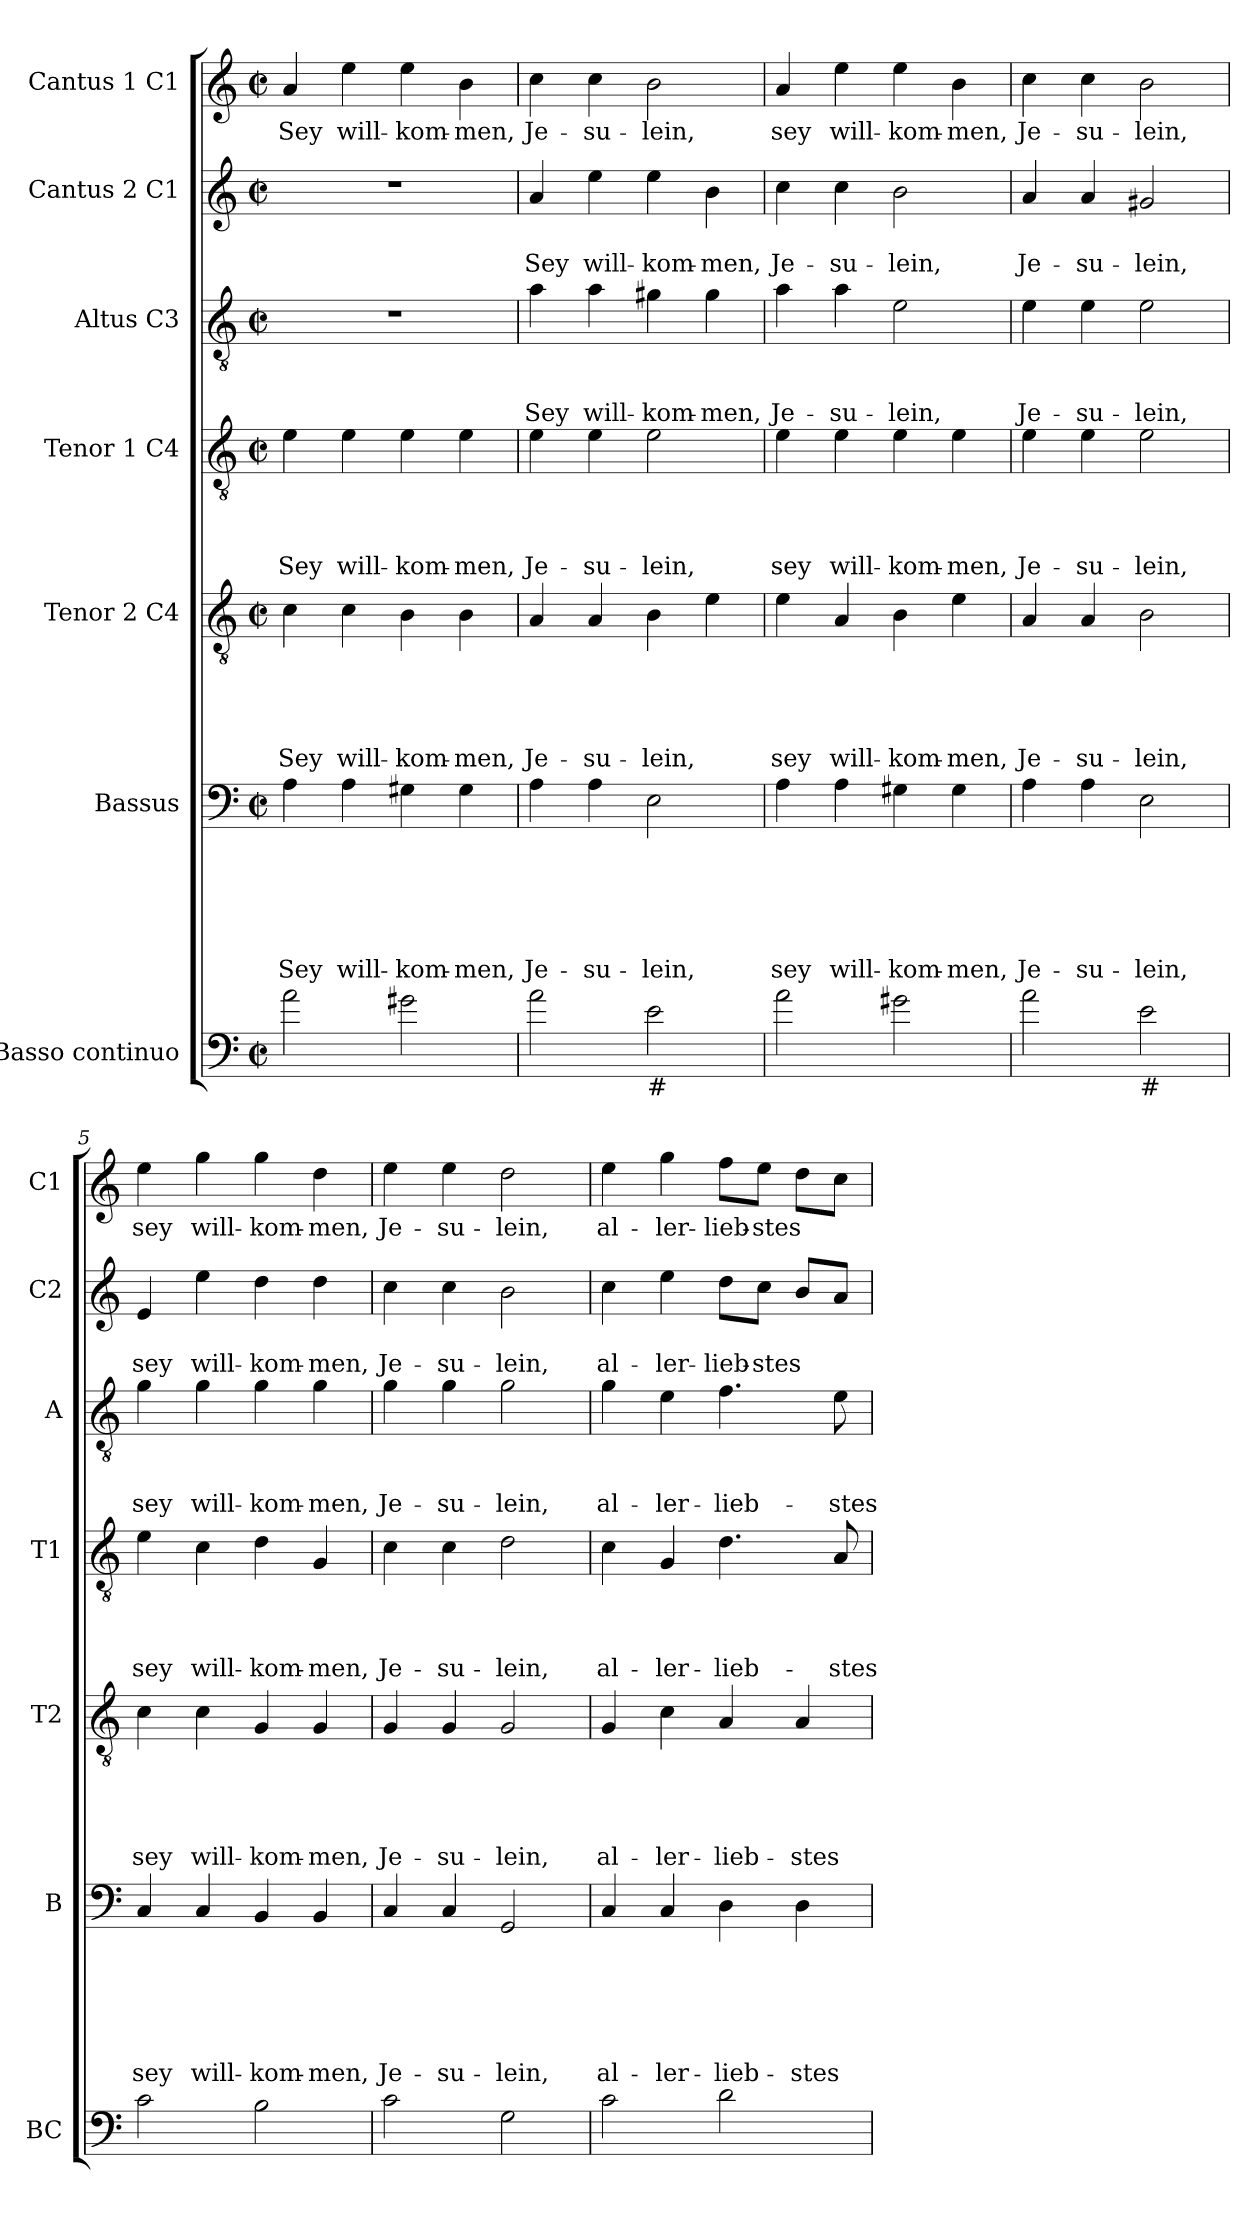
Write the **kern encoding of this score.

**kern	**kern	**text	**text	**text	**text	**text	**text	**kern	**text	**text	**text	**text	**text	**kern	**text	**text	**text	**text	**kern	**text	**text	**text	**kern	**text	**text	**kern	**text
*part7	*part6	*part6	*part6	*part6	*part6	*part6	*part6	*part5	*part5	*part5	*part5	*part5	*part5	*part4	*part4	*part4	*part4	*part4	*part3	*part3	*part3	*part3	*part2	*part2	*part2	*part1	*part1
*staff7	*staff6	*staff6	*staff6	*staff6	*staff6	*staff6	*staff6	*staff5	*staff5	*staff5	*staff5	*staff5	*staff5	*staff4	*staff4	*staff4	*staff4	*staff4	*staff3	*staff3	*staff3	*staff3	*staff2	*staff2	*staff2	*staff1	*staff1
*I"Basso continuo	*I"Bassus	*	*	*	*	*	*	*I"Tenor 2 C4	*	*	*	*	*	*I"Tenor 1 C4	*	*	*	*	*I"Altus C3	*	*	*	*I"Cantus 2 C1	*	*	*I"Cantus 1 C1	*
*I'BC	*I'B	*	*	*	*	*	*	*I'T2	*	*	*	*	*	*I'T1	*	*	*	*	*I'A	*	*	*	*I'C2	*	*	*I'C1	*
*clefF4	*clefF4	*	*	*	*	*	*	*clefGv2	*	*	*	*	*	*clefGv2	*	*	*	*	*clefGv2	*	*	*	*clefG2	*	*	*clefG2	*
*ITrd7c12	*	*	*	*	*	*	*	*	*	*	*	*	*	*	*	*	*	*	*	*	*	*	*	*	*	*	*
*k[]	*k[]	*	*	*	*	*	*	*k[]	*	*	*	*	*	*k[]	*	*	*	*	*k[]	*	*	*	*k[]	*	*	*k[]	*
*C:	*C:	*	*	*	*	*	*	*C:	*	*	*	*	*	*C:	*	*	*	*	*C:	*	*	*	*C:	*	*	*C:	*
*M2/2	*M2/2	*	*	*	*	*	*	*M2/2	*	*	*	*	*	*M2/2	*	*	*	*	*M2/2	*	*	*	*M2/2	*	*	*M2/2	*
*met(c|)	*met(c|)	*	*	*	*	*	*	*met(c|)	*	*	*	*	*	*met(c|)	*	*	*	*	*met(c|)	*	*	*	*met(c|)	*	*	*met(c|)	*
=1	=1	=1	=1	=1	=1	=1	=1	=1	=1	=1	=1	=1	=1	=1	=1	=1	=1	=1	=1	=1	=1	=1	=1	=1	=1	=1	=1
!	!	!	!	!	!	!	!LO:LY:b	!	!	!	!	!	!LO:LY:b	!	!	!	!	!LO:LY:b	!	!	!	!	!	!	!	!	!LO:LY:b
2A\	4A\	.	.	.	.	.	Sey	4c\	.	.	.	.	Sey	4e\	.	.	.	Sey	1r	.	.	.	1r	.	.	4a/	Sey
!	!	!	!	!	!	!	!LO:LY:b	!	!	!	!	!	!LO:LY:b	!	!	!	!	!LO:LY:b	!	!	!	!	!	!	!	!	!LO:LY:b
.	4A\	.	.	.	.	.	will-	4c\	.	.	.	.	will-	4e\	.	.	.	will-	.	.	.	.	.	.	.	4ee\	will-
!	!	!	!	!	!	!	!LO:LY:b	!	!	!	!	!	!LO:LY:b	!	!	!	!	!LO:LY:b	!	!	!	!	!	!	!	!	!LO:LY:b
2G#X>\	4G#X\	.	.	.	.	.	-kom-	4B\	.	.	.	.	-kom-	4e\	.	.	.	-kom-	.	.	.	.	.	.	.	4ee\	-kom-
!	!	!	!	!	!	!	!LO:LY:b:rj	!	!	!	!	!	!LO:LY:b:rj	!	!	!	!	!LO:LY:b:rj	!	!	!	!	!	!	!	!	!LO:LY:b:rj
.	4G#\	.	.	.	.	.	-men,	4B\	.	.	.	.	-men,	4e\	.	.	.	-men,	.	.	.	.	.	.	.	4b\	-men,
=2	=2	=2	=2	=2	=2	=2	=2	=2	=2	=2	=2	=2	=2	=2	=2	=2	=2	=2	=2	=2	=2	=2	=2	=2	=2	=2	=2
!	!	!	!	!	!	!	!LO:LY:b	!	!	!	!	!	!LO:LY:b	!	!	!	!	!LO:LY:b	!	!	!	!LO:LY:b	!	!	!LO:LY:b	!	!LO:LY:b
2A\	4A\	.	.	.	.	.	Je-	4A/	.	.	.	.	Je-	4e\	.	.	.	Je-	4a\	.	.	Sey	4a/	.	Sey	4cc\	Je-
!	!	!	!	!	!	!	!LO:LY:b	!	!	!	!	!	!LO:LY:b	!	!	!	!	!LO:LY:b	!	!	!	!LO:LY:b	!	!	!LO:LY:b	!	!LO:LY:b
.	4A\	.	.	.	.	.	-su-	4A/	.	.	.	.	-su-	4e\	.	.	.	-su-	4a\	.	.	will-	4ee\	.	will-	4cc\	-su-
!LO:TX:b:t=#	!	!	!	!	!	!	!	!	!	!	!	!	!	!	!	!	!	!	!	!	!	!	!	!	!	!	!
!	!	!	!	!	!	!	!LO:LY:b	!	!	!	!	!	!LO:LY:b	!	!	!	!	!LO:LY:b	!	!	!	!LO:LY:b	!	!	!LO:LY:b	!	!LO:LY:b
2E\	2E\	.	.	.	.	.	-lein,	4B\	.	.	.	.	-lein,	2e\	.	.	.	-lein,	4g#X\	.	.	-kom-	4ee\	.	-kom-	2b\	-lein,
!	!	!	!	!	!	!	!	!	!	!	!	!	!	!	!	!	!	!	!	!	!	!LO:LY:b:rj	!	!	!LO:LY:b:rj	!	!
.	.	.	.	.	.	.	.	4e\	.	.	.	.	.	.	.	.	.	.	4g#\	.	.	-men,	4b\	.	-men,	.	.
=3	=3	=3	=3	=3	=3	=3	=3	=3	=3	=3	=3	=3	=3	=3	=3	=3	=3	=3	=3	=3	=3	=3	=3	=3	=3	=3	=3
!	!	!	!	!	!	!	!LO:LY:b	!	!	!	!	!	!LO:LY:b	!	!	!	!	!LO:LY:b	!	!	!	!LO:LY:b	!	!	!LO:LY:b	!	!LO:LY:b
2A\	4A\	.	.	.	.	.	sey	4e\	.	.	.	.	sey	4e\	.	.	.	sey	4a\	.	.	Je-	4cc\	.	Je-	4a/	sey
!	!	!	!	!	!	!	!LO:LY:b	!	!	!	!	!	!LO:LY:b	!	!	!	!	!LO:LY:b	!	!	!	!LO:LY:b	!	!	!LO:LY:b	!	!LO:LY:b
.	4A\	.	.	.	.	.	will-	4A/	.	.	.	.	will-	4e\	.	.	.	will-	4a\	.	.	-su-	4cc\	.	-su-	4ee\	will-
!	!	!	!	!	!	!	!LO:LY:b	!	!	!	!	!	!LO:LY:b	!	!	!	!	!LO:LY:b	!	!	!	!LO:LY:b	!	!	!LO:LY:b	!	!LO:LY:b
2G#X>\	4G#X\	.	.	.	.	.	-kom-	4B\	.	.	.	.	-kom-	4e\	.	.	.	-kom-	2e\	.	.	-lein,	2b\	.	-lein,	4ee\	-kom-
!	!	!	!	!	!	!	!LO:LY:b:rj	!	!	!	!	!	!LO:LY:b:rj	!	!	!	!	!LO:LY:b:rj	!	!	!	!	!	!	!	!	!LO:LY:b:rj
.	4G#\	.	.	.	.	.	-men,	4e\	.	.	.	.	-men,	4e\	.	.	.	-men,	.	.	.	.	.	.	.	4b\	-men,
=4	=4	=4	=4	=4	=4	=4	=4	=4	=4	=4	=4	=4	=4	=4	=4	=4	=4	=4	=4	=4	=4	=4	=4	=4	=4	=4	=4
!	!	!	!	!	!	!	!LO:LY:b	!	!	!	!	!	!LO:LY:b	!	!	!	!	!LO:LY:b	!	!	!	!LO:LY:b	!	!	!LO:LY:b	!	!LO:LY:b
2A\	4A\	.	.	.	.	.	Je-	4A/	.	.	.	.	Je-	4e\	.	.	.	Je-	4e\	.	.	Je-	4a/	.	Je-	4cc\	Je-
!	!	!	!	!	!	!	!LO:LY:b	!	!	!	!	!	!LO:LY:b	!	!	!	!	!LO:LY:b	!	!	!	!LO:LY:b	!	!	!LO:LY:b	!	!LO:LY:b
.	4A\	.	.	.	.	.	-su-	4A/	.	.	.	.	-su-	4e\	.	.	.	-su-	4e\	.	.	-su-	4a/	.	-su-	4cc\	-su-
!LO:TX:b:t=#	!	!	!	!	!	!	!	!	!	!	!	!	!	!	!	!	!	!	!	!	!	!	!	!	!	!	!
!	!	!	!	!	!	!	!LO:LY:b:rj	!	!	!	!	!	!LO:LY:b:rj	!	!	!	!	!LO:LY:b:rj	!	!	!	!LO:LY:b:rj	!	!	!LO:LY:b:rj	!	!LO:LY:b:rj
2E\	2E\	.	.	.	.	.	-lein,	2B\	.	.	.	.	-lein,	2e\	.	.	.	-lein,	2e\	.	.	-lein,	2g#X/	.	-lein,	2b\	-lein,
=5	=5	=5	=5	=5	=5	=5	=5	=5	=5	=5	=5	=5	=5	=5	=5	=5	=5	=5	=5	=5	=5	=5	=5	=5	=5	=5	=5
!	!	!	!	!	!	!	!LO:LY:b	!	!	!	!	!	!LO:LY:b	!	!	!	!	!LO:LY:b	!	!	!	!LO:LY:b	!	!	!LO:LY:b	!	!LO:LY:b
2C\	4C/	.	.	.	.	.	sey	4c\	.	.	.	.	sey	4e\	.	.	.	sey	4g\	.	.	sey	4e/	.	sey	4ee\	sey
!	!	!	!	!	!	!	!LO:LY:b	!	!	!	!	!	!LO:LY:b	!	!	!	!	!LO:LY:b	!	!	!	!LO:LY:b	!	!	!LO:LY:b	!	!LO:LY:b
.	4C/	.	.	.	.	.	will-	4c\	.	.	.	.	will-	4c\	.	.	.	will-	4g\	.	.	will-	4ee\	.	will-	4gg\	will-
!	!	!	!	!	!	!	!LO:LY:b	!	!	!	!	!	!LO:LY:b	!	!	!	!	!LO:LY:b	!	!	!	!LO:LY:b	!	!	!LO:LY:b	!	!LO:LY:b
2BB>\	4BB/	.	.	.	.	.	-kom-	4G/	.	.	.	.	-kom-	4d\	.	.	.	-kom-	4g\	.	.	-kom-	4dd\	.	-kom-	4gg\	-kom-
!	!	!	!	!	!	!	!LO:LY:b:rj	!	!	!	!	!	!LO:LY:b:rj	!	!	!	!	!LO:LY:b:rj	!	!	!	!LO:LY:b:rj	!	!	!LO:LY:b:rj	!	!LO:LY:b:rj
.	4BB/	.	.	.	.	.	-men,	4G/	.	.	.	.	-men,	4G/	.	.	.	-men,	4g\	.	.	-men,	4dd\	.	-men,	4dd\	-men,
=6	=6	=6	=6	=6	=6	=6	=6	=6	=6	=6	=6	=6	=6	=6	=6	=6	=6	=6	=6	=6	=6	=6	=6	=6	=6	=6	=6
!	!	!	!	!	!	!	!LO:LY:b	!	!	!	!	!	!LO:LY:b	!	!	!	!	!LO:LY:b	!	!	!	!LO:LY:b	!	!	!LO:LY:b	!	!LO:LY:b
2C\	4C/	.	.	.	.	.	Je-	4G/	.	.	.	.	Je-	4c\	.	.	.	Je-	4g\	.	.	Je-	4cc\	.	Je-	4ee\	Je-
!	!	!	!	!	!	!	!LO:LY:b	!	!	!	!	!	!LO:LY:b	!	!	!	!	!LO:LY:b	!	!	!	!LO:LY:b	!	!	!LO:LY:b	!	!LO:LY:b
.	4C/	.	.	.	.	.	-su-	4G/	.	.	.	.	-su-	4c\	.	.	.	-su-	4g\	.	.	-su-	4cc\	.	-su-	4ee\	-su-
!	!	!	!	!	!	!	!LO:LY:b:rj	!	!	!	!	!	!LO:LY:b:rj	!	!	!	!	!LO:LY:b:rj	!	!	!	!LO:LY:b:rj	!	!	!LO:LY:b:rj	!	!LO:LY:b:rj
2GG\	2GG/	.	.	.	.	.	-lein,	2G/	.	.	.	.	-lein,	2d\	.	.	.	-lein,	2g\	.	.	-lein,	2b\	.	-lein,	2dd\	-lein,
!!LO:LB:g=z
=7	=7	=7	=7	=7	=7	=7	=7	=7	=7	=7	=7	=7	=7	=7	=7	=7	=7	=7	=7	=7	=7	=7	=7	=7	=7	=7	=7
!	!	!	!	!	!	!	!LO:LY:b	!	!	!	!	!	!LO:LY:b	!	!	!	!	!LO:LY:b	!	!	!	!LO:LY:b	!	!	!LO:LY:b	!	!LO:LY:b
2C\	4C/	.	.	.	.	.	al-	4G/	.	.	.	.	al-	4c\	.	.	.	al-	4g\	.	.	al-	4cc\	.	al-	4ee\	al-
!	!	!	!	!	!	!	!LO:LY:b	!	!	!	!	!	!LO:LY:b	!	!	!	!	!LO:LY:b	!	!	!	!LO:LY:b	!	!	!LO:LY:b	!	!LO:LY:b
.	4C/	.	.	.	.	.	-ler-	4c\	.	.	.	.	-ler-	4G/	.	.	.	-ler-	4e\	.	.	-ler-	4ee\	.	-ler-	4gg\	-ler-
!	!	!	!	!	!	!	!LO:LY:b:rj	!	!	!	!	!	!LO:LY:b:rj	!	!	!	!	!LO:LY:b:rj	!	!	!	!LO:LY:b:rj	!	!	!LO:LY:b	!	!LO:LY:b
2D\	4D\	.	.	.	.	.	-lieb-	4A/	.	.	.	.	-lieb-	4.d\	.	.	.	-lieb-	4.f\	.	.	-lieb-	8dd\L	.	-lieb-	8ff\L	-lieb-
!	!	!	!	!	!	!	!	!	!	!	!	!	!	!	!	!	!	!	!	!	!	!	!	!	!LO:LY:b	!	!LO:LY:b
.	.	.	.	.	.	.	.	.	.	.	.	.	.	.	.	.	.	.	.	.	.	.	8cc\J	.	-stes	8ee\J	-stes
!	!	!	!	!	!	!	!LO:LY:b	!	!	!	!	!	!LO:LY:b	!	!	!	!	!	!	!	!	!	!	!	!	!	!
.	4D\	.	.	.	.	.	-stes	4A/	.	.	.	.	-stes	.	.	.	.	.	.	.	.	.	8b/L	.	.	8dd\L	.
!	!	!	!	!	!	!	!	!	!	!	!	!	!	!	!	!	!	!LO:LY:b	!	!	!	!LO:LY:b	!	!	!	!	!
.	.	.	.	.	.	.	.	.	.	.	.	.	.	8A/	.	.	.	-stes	8e\	.	.	-stes	8a/J	.	.	8cc\J	.
=	=	=	=	=	=	=	=	=	=	=	=	=	=	=	=	=	=	=	=	=	=	=	=	=	=	=	=
*-	*-	*-	*-	*-	*-	*-	*-	*-	*-	*-	*-	*-	*-	*-	*-	*-	*-	*-	*-	*-	*-	*-	*-	*-	*-	*-	*-
